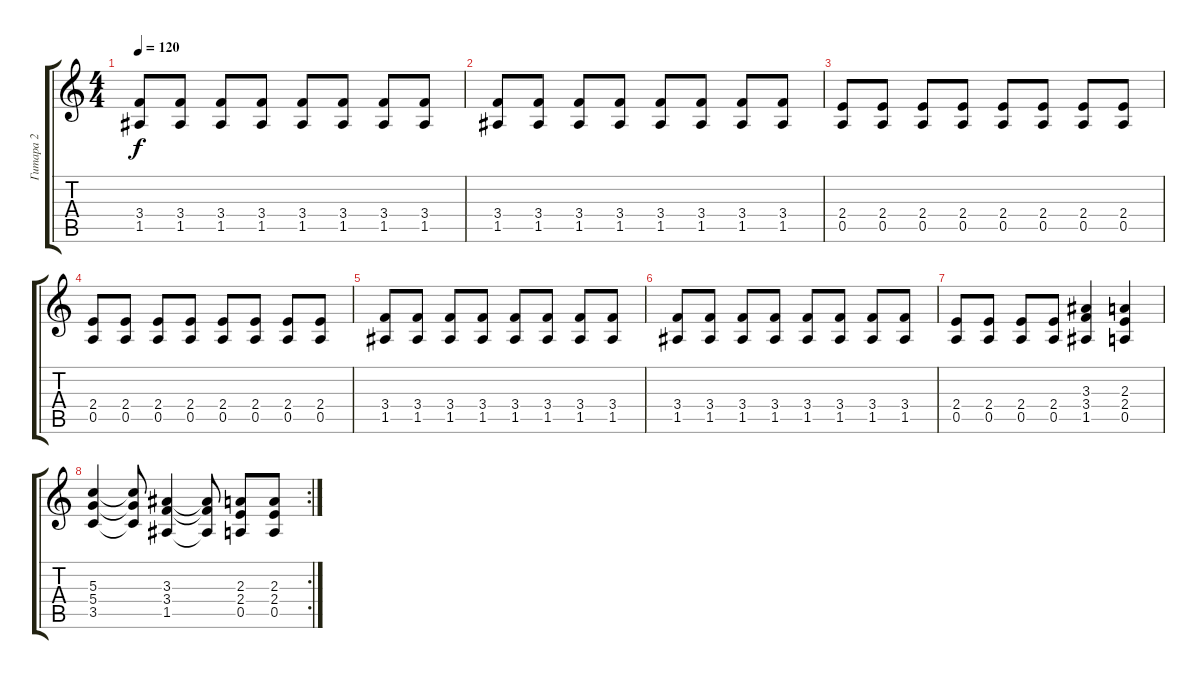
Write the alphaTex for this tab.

\track ("Гитара 2" "Гитара 2") {instrument distortionguitar}
\staff {score tabs}
\tuning (E4 B3 G3 D3 A2 E2) {hide}
\ts (4 4)
\tempo 120
\clef g2
\ks c
(3.4 1.5).8{dy f} (3.4 1.5).8 (3.4 1.5).8 (3.4 1.5).8 (3.4 1.5).8 (3.4 1.5).8 (3.4 1.5).8 (3.4 1.5).8 |
(3.4 1.5).8 (3.4 1.5).8 (3.4 1.5).8 (3.4 1.5).8 (3.4 1.5).8 (3.4 1.5).8 (3.4 1.5).8 (3.4 1.5).8 |
(2.4 0.5).8 (2.4 0.5).8 (2.4 0.5).8 (2.4 0.5).8 (2.4 0.5).8 (2.4 0.5).8 (2.4 0.5).8 (2.4 0.5).8 |
(2.4 0.5).8 (2.4 0.5).8 (2.4 0.5).8 (2.4 0.5).8 (2.4 0.5).8 (2.4 0.5).8 (2.4 0.5).8 (2.4 0.5).8 |
(3.4 1.5).8 (3.4 1.5).8 (3.4 1.5).8 (3.4 1.5).8 (3.4 1.5).8 (3.4 1.5).8 (3.4 1.5).8 (3.4 1.5).8 |
(3.4 1.5).8 (3.4 1.5).8 (3.4 1.5).8 (3.4 1.5).8 (3.4 1.5).8 (3.4 1.5).8 (3.4 1.5).8 (3.4 1.5).8 |
(2.4 0.5).8 (2.4 0.5).8 (2.4 0.5).8 (2.4 0.5).8 (3.3 3.4 1.5).4 (2.3 2.4 0.5).4 |
\rc 2
(5.3 5.4 3.5).4 (5.3{t} 5.4{t} 3.5{t}).8 (3.3 3.4 1.5).4 (3.3{t} 3.4{t} 1.5{t}).8 (2.3 2.4 0.5).8 (2.3 2.4 0.5).8
